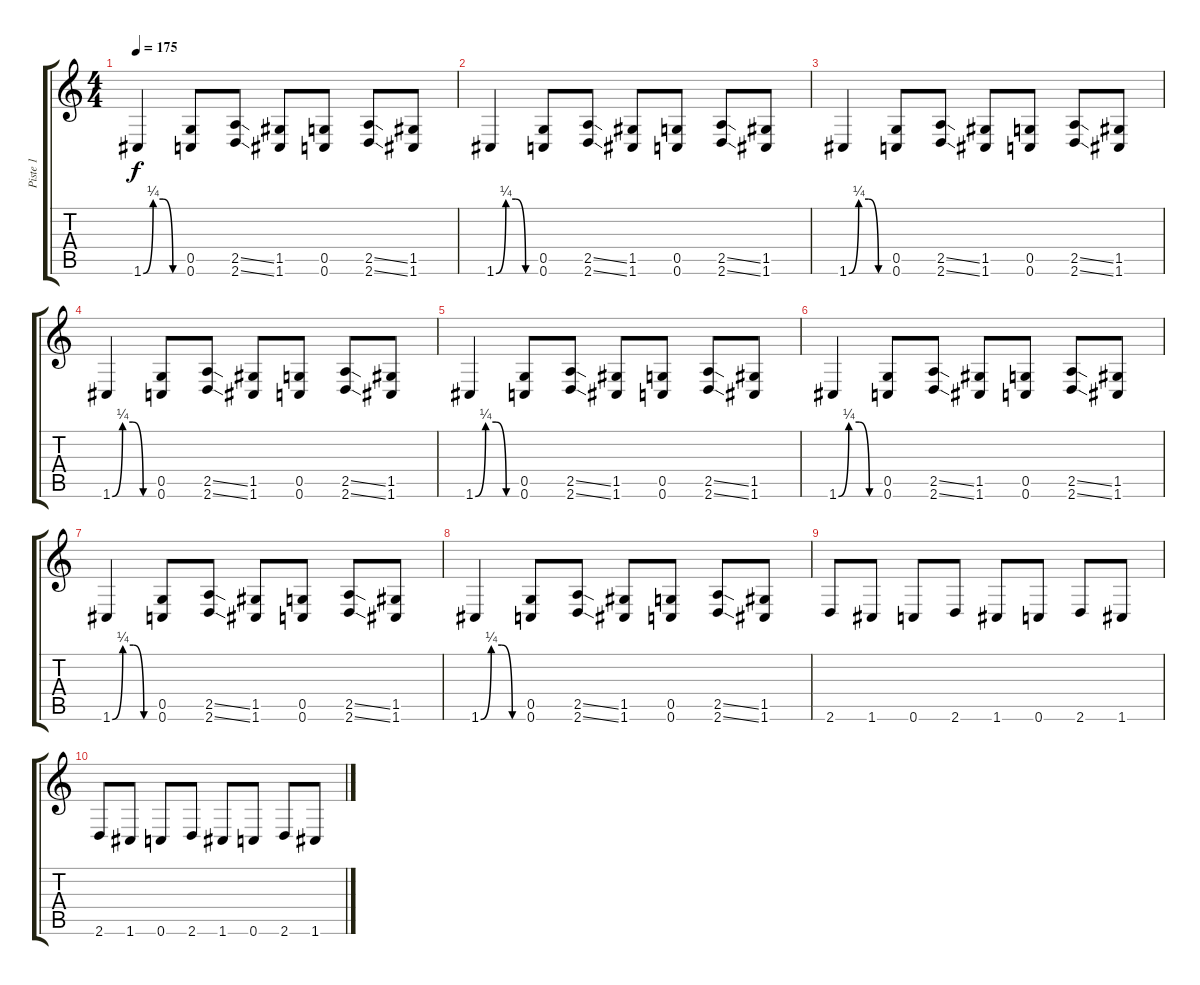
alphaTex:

\track ("Piste 1" "Piste 1") {instrument overdrivenguitar}
\staff {score tabs}
\tuning (D4 A3 F3 C3 G2 C2) {hide}
\ts (4 4)
\tempo 175
\clef g2
\ks c
1.6{be (custom 0 0 15 1 30 1 45 0 60 0)}.4{dy f} (0.5 0.6).8 (2.5{ss} 2.6{ss}).8 (1.5 1.6).8 (0.5 0.6).8 (2.5{ss} 2.6{ss}).8 (1.5 1.6).8 |
1.6{be (custom 0 0 15 1 30 1 45 0 60 0)}.4 (0.5 0.6).8 (2.5{ss} 2.6{ss}).8 (1.5 1.6).8 (0.5 0.6).8 (2.5{ss} 2.6{ss}).8 (1.5 1.6).8 |
1.6{be (custom 0 0 15 1 30 1 45 0 60 0)}.4 (0.5 0.6).8 (2.5{ss} 2.6{ss}).8 (1.5 1.6).8 (0.5 0.6).8 (2.5{ss} 2.6{ss}).8 (1.5 1.6).8 |
1.6{be (custom 0 0 15 1 30 1 45 0 60 0)}.4 (0.5 0.6).8 (2.5{ss} 2.6{ss}).8 (1.5 1.6).8 (0.5 0.6).8 (2.5{ss} 2.6{ss}).8 (1.5 1.6).8 |
1.6{be (custom 0 0 15 1 30 1 45 0 60 0)}.4 (0.5 0.6).8 (2.5{ss} 2.6{ss}).8 (1.5 1.6).8 (0.5 0.6).8 (2.5{ss} 2.6{ss}).8 (1.5 1.6).8 |
1.6{be (custom 0 0 15 1 30 1 45 0 60 0)}.4 (0.5 0.6).8 (2.5{ss} 2.6{ss}).8 (1.5 1.6).8 (0.5 0.6).8 (2.5{ss} 2.6{ss}).8 (1.5 1.6).8 |
1.6{be (custom 0 0 15 1 30 1 45 0 60 0)}.4 (0.5 0.6).8 (2.5{ss} 2.6{ss}).8 (1.5 1.6).8 (0.5 0.6).8 (2.5{ss} 2.6{ss}).8 (1.5 1.6).8 |
1.6{be (custom 0 0 15 1 30 1 45 0 60 0)}.4 (0.5 0.6).8 (2.5{ss} 2.6{ss}).8 (1.5 1.6).8 (0.5 0.6).8 (2.5{ss} 2.6{ss}).8 (1.5 1.6).8 |
2.6.8 1.6.8 0.6.8 2.6.8 1.6.8 0.6.8 2.6.8 1.6.8 |
2.6.8 1.6.8 0.6.8 2.6.8 1.6.8 0.6.8 2.6.8 1.6.8
